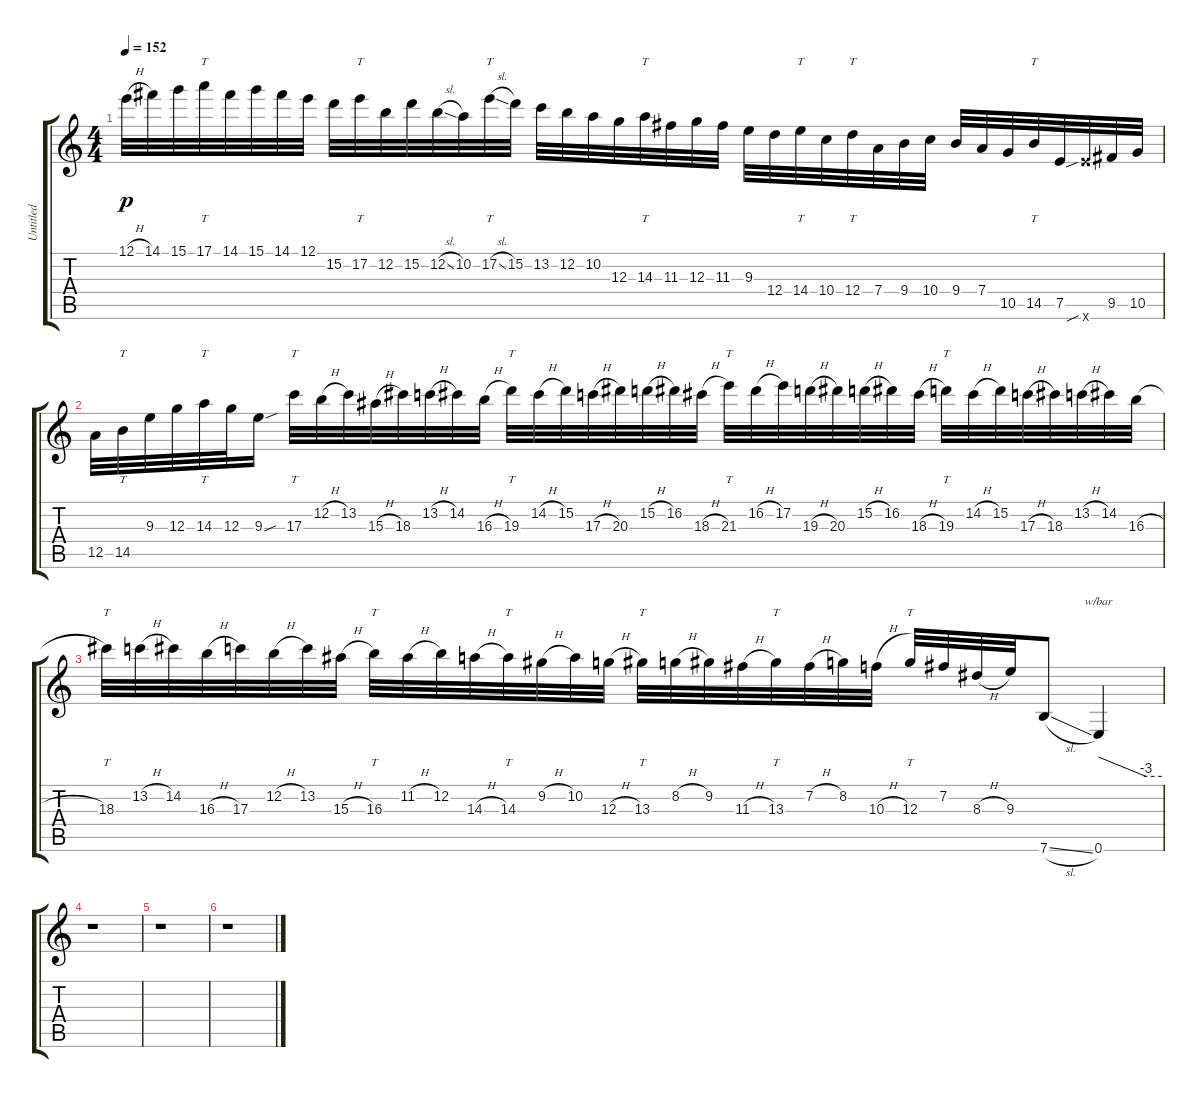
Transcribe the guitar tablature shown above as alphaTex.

\track ("Untitled" "Untitled") {instrument overdrivenguitar}
\staff {score tabs}
\tuning (E4 B3 G3 D3 A2 E2) {hide}
\ts (4 4)
\tempo 152
\clef g2
\ks c
12.1{h}.32{dy p} 14.1.32 15.1.32 17.1.32{tt} 14.1.32 15.1.32 14.1.32 12.1.32 15.2.32 17.2.32{tt} 12.2.32 15.2.32 12.2{sl}.32 10.2.32 17.2{sl}.32{tt} 15.2.32 13.2.32 12.2.32 10.2.32 12.3.32 14.3.32{tt} 11.3.32 12.3.32 11.3.32 9.3.32 12.4.32 14.4.32{tt} 10.4.32 12.4.32{tt} 7.4.32 9.4.32 10.4.32 9.4.32 7.4.32 10.5.32 14.5.32{tt} 7.5.32 12.6{sib x}.32 9.5.32 10.5.32 |
12.5.32 14.5.32{tt} 9.3.32 12.3.32 14.3.32{tt} 12.3.32 9.3{sou}.16 17.3.32{tt} 12.2{h}.32 13.2.32 15.3{h}.32 18.3.32 13.2{h}.32 14.2.32 16.3{h}.32 19.3.32{tt} 14.2{h}.32 15.2.32 17.3{h}.32 20.3.32 15.2{h}.32 16.2.32 18.3{h}.32 21.3.32{tt} 16.2{h}.32 17.2.32 19.3{h}.32 20.3.32 15.2{h}.32 16.2.32 18.3{h}.32 19.3.32{tt} 14.2{h}.32 15.2.32 17.3{h}.32 18.3.32 13.2{h}.32 14.2.32 16.3{h}.32 |
18.3.32{tt} 13.2{h}.32 14.2.32 16.3{h}.32 17.3.32 12.2{h}.32 13.2.32 15.3{h}.32 16.3.32{tt} 11.2{h}.32 12.2.32 14.3{h}.32 14.3.32{tt} 9.2{h}.32 10.2.32 12.3{h}.32 13.3.32{tt} 8.2{h}.32 9.2.32 11.3{h}.32 13.3.32{tt} 7.2{h}.32 8.2.32 10.3{h}.32 12.3.32{tt} 7.2.32 8.3{h}.32 9.3.32 7.6{sl}.8 0.6.4{tbe (custom default 0 0 45 -12 60 -12)} |
r.1 |
r.1 |
r.1
